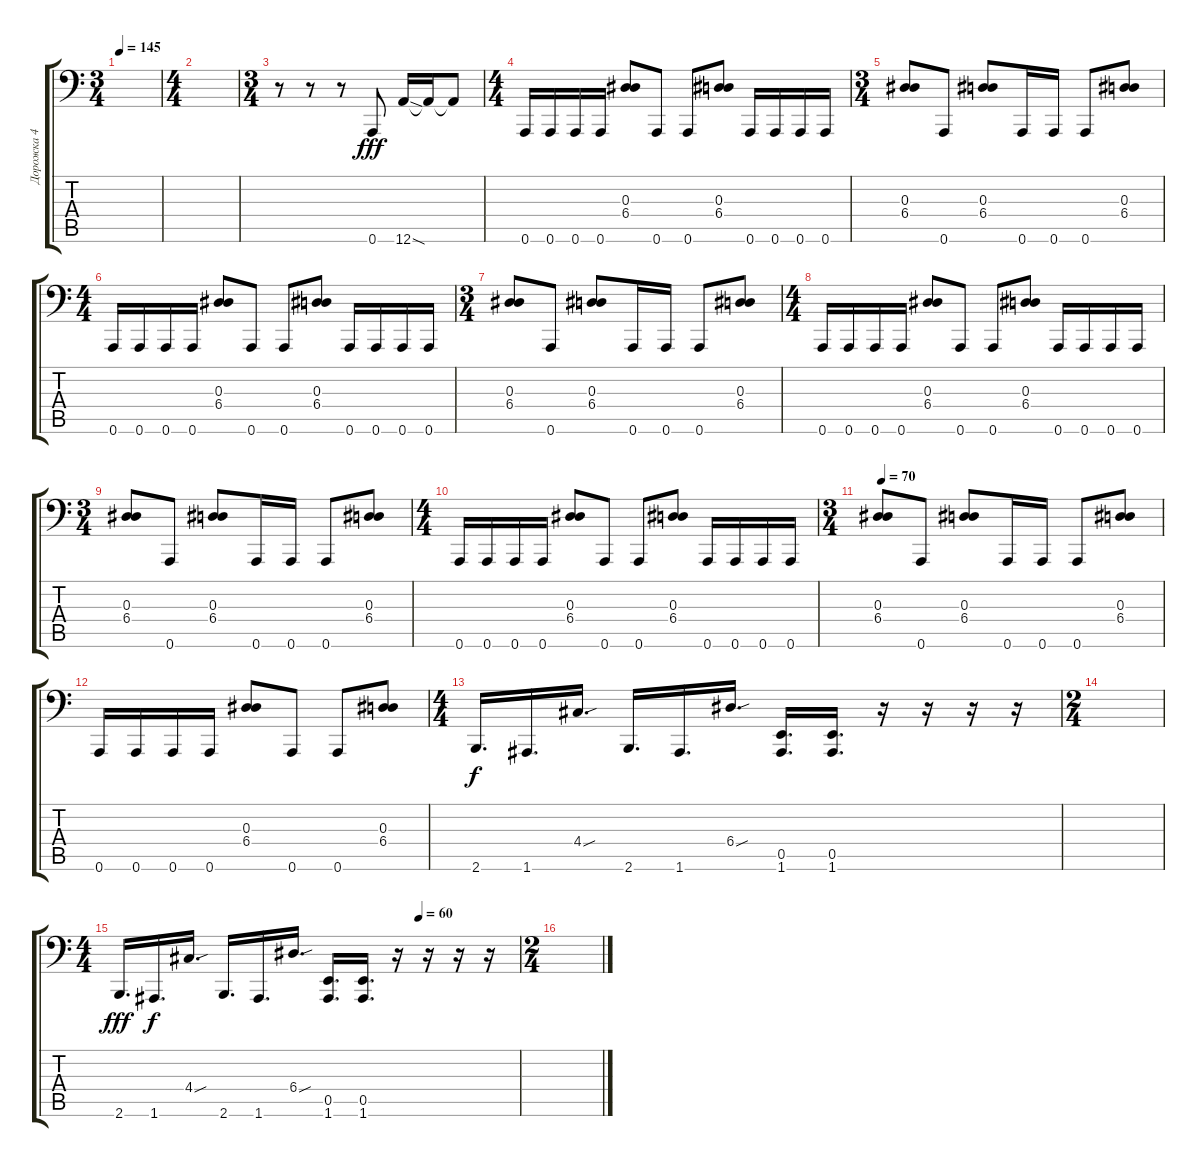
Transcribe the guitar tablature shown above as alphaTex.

\track ("Дорожка 4" "Дорожка 4") {instrument electricbassfinger}
\staff {score tabs}
\tuning (B2 Gb2 D2 A1 E1 A0) {hide}
\ts (3 4)
\tempo 145
\clef f4
\ks c
|
\ts (4 4)
|
\ts (3 4)
r.8 r.8 r.8 0.6.8{dy fff} 12.6{sod}.16 12.6{t}.16 12.6{t}.8 |
\ts (4 4)
0.6.16 0.6.16 0.6.16 0.6.16 (0.3 6.4).8 0.6.8 0.6.8 (0.3 6.4).8 0.6.16 0.6.16 0.6.16 0.6.16 |
\ts (3 4)
(0.3 6.4).8 0.6.8 (0.3 6.4).8 0.6.16 0.6.16 0.6.8 (0.3 6.4).8 |
\ts (4 4)
0.6.16 0.6.16 0.6.16 0.6.16 (0.3 6.4).8 0.6.8 0.6.8 (0.3 6.4).8 0.6.16 0.6.16 0.6.16 0.6.16 |
\ts (3 4)
(0.3 6.4).8 0.6.8 (0.3 6.4).8 0.6.16 0.6.16 0.6.8 (0.3 6.4).8 |
\ts (4 4)
0.6.16 0.6.16 0.6.16 0.6.16 (0.3 6.4).8 0.6.8 0.6.8 (0.3 6.4).8 0.6.16 0.6.16 0.6.16 0.6.16 |
\ts (3 4)
(0.3 6.4).8 0.6.8 (0.3 6.4).8 0.6.16 0.6.16 0.6.8 (0.3 6.4).8 |
\ts (4 4)
0.6.16 0.6.16 0.6.16 0.6.16 (0.3 6.4).8 0.6.8 0.6.8 (0.3 6.4).8 0.6.16 0.6.16 0.6.16 0.6.16 |
\ts (3 4)
\tempo 70
(0.3 6.4).8 0.6.8 (0.3 6.4).8 0.6.16 0.6.16 0.6.8 (0.3 6.4).8 |
0.6.16 0.6.16 0.6.16 0.6.16 (0.3 6.4).8 0.6.8 0.6.8 (0.3 6.4).8 |
\ts (4 4)
2.6.16{d dy f} 1.6.16{d} 4.4{sou}.16{d} 2.6.16{d} 1.6.16{d} 6.4{sou}.16{d} (0.5 1.6).16{d} (0.5 1.6).16{d} r.16 r.16 r.16 r.16 |
\ts (2 4)
|
\ts (4 4)
\tempo (60 0.75)
2.6.16{d dy fff} 1.6.16{d dy f} 4.4{sou}.16{d} 2.6.16{d} 1.6.16{d} 6.4{sou}.16{d} (0.5 1.6).16{d} (0.5 1.6).16{d} r.16 r.16 r.16 r.16 |
\ts (2 4)
